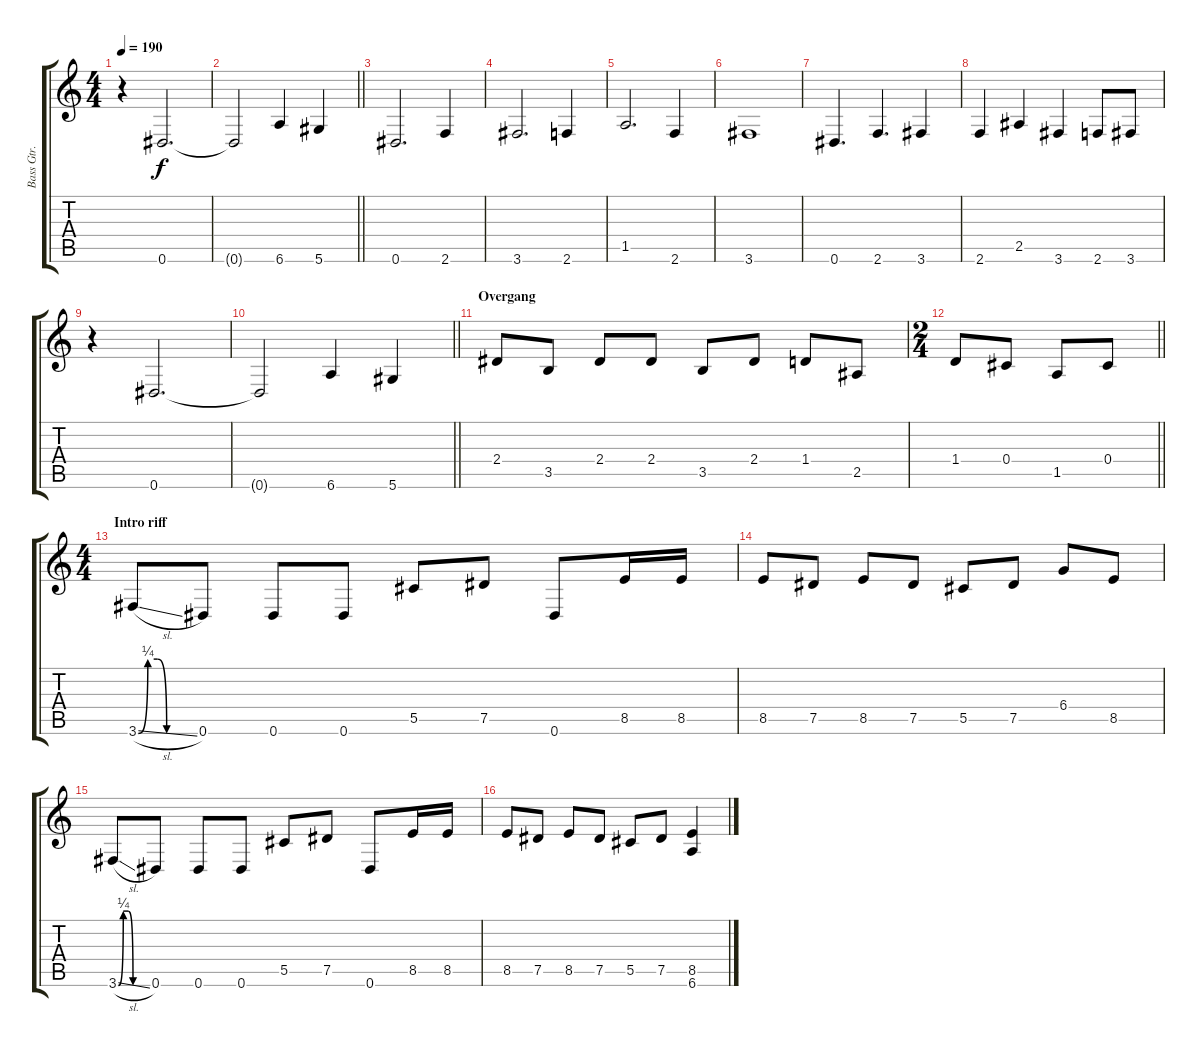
\track ("Bass Gtr." "Bass Gtr.") {instrument electricbassfinger}
\staff {score tabs}
\tuning (Eb4 Bb3 Gb3 Db3 Ab2 Eb2) {hide}
\ts (4 4)
\tempo 190
\clef g2
\ks c
r.4{dy f} 0.6.2{d} |
\barLineRight lightlight
0.6{t}.2 6.6.4 5.6.4 |
0.6.2{d} 2.6.4 |
3.6.2{d} 2.6.4 |
1.5.2{d} 2.6.4 |
3.6.1 |
0.6.4{d} 2.6.4{d} 3.6.4 |
2.6.4 2.5.4 3.6.4 2.6.8 3.6.8 |
r.4 0.6.2{d} |
\barLineRight lightlight
0.6{t}.2 6.6.4 5.6.4 |
\section ("" "Overgang")
2.4.8 3.5.8 2.4.8 2.4.8 3.5.8 2.4.8 1.4.8 2.5.8 |
\ts (2 4)
\barLineRight lightlight
1.4.8 0.4.8 1.5.8 0.4.8 |
\ts (4 4)
\section ("" "Intro riff")
3.6{be (custom 0 0 10 1 20 1 30 0 60 0) sl}.8 0.6.8 0.6.8 0.6.8 5.5.8 7.5.8 0.6.8 8.5.16 8.5.16 |
8.5.8 7.5.8 8.5.8 7.5.8 5.5.8 7.5.8 6.4.8 8.5.8 |
3.6{be (custom 0 0 10 1 20 1 30 0 60 0) sl}.8 0.6.8 0.6.8 0.6.8 5.5.8 7.5.8 0.6.8 8.5.16 8.5.16 |
8.5.8 7.5.8 8.5.8 7.5.8 5.5.8 7.5.8 (8.5 6.6).4
